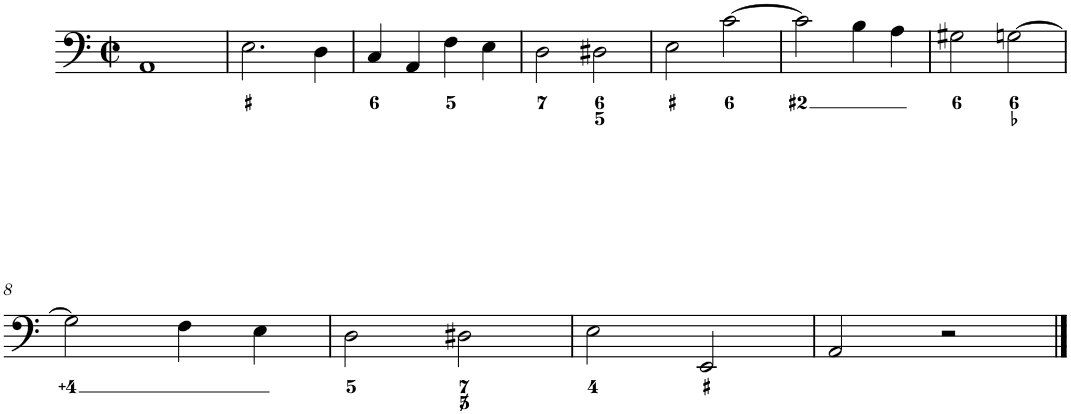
**kern
*part1
*staff1
*I"Piano
*I'Pno.
*clefF4
*k[]
*M2/2
*met(c|)
=1
1AA
=2
2.E\
4D\
=3
4C/
4AA/
4F\
4E\
=4
2D\
2D#X\
=5
2E\
[2c\
=6
2c\]
4B\
4A\
=7
2G#X\
[2Gn\
!!LO:LB:g=z
=8
2G\]
4F\
4E\
=9
2D\
2D#X\
=10
2E\
2EE/
=11
2AA/
2r
==
*-
